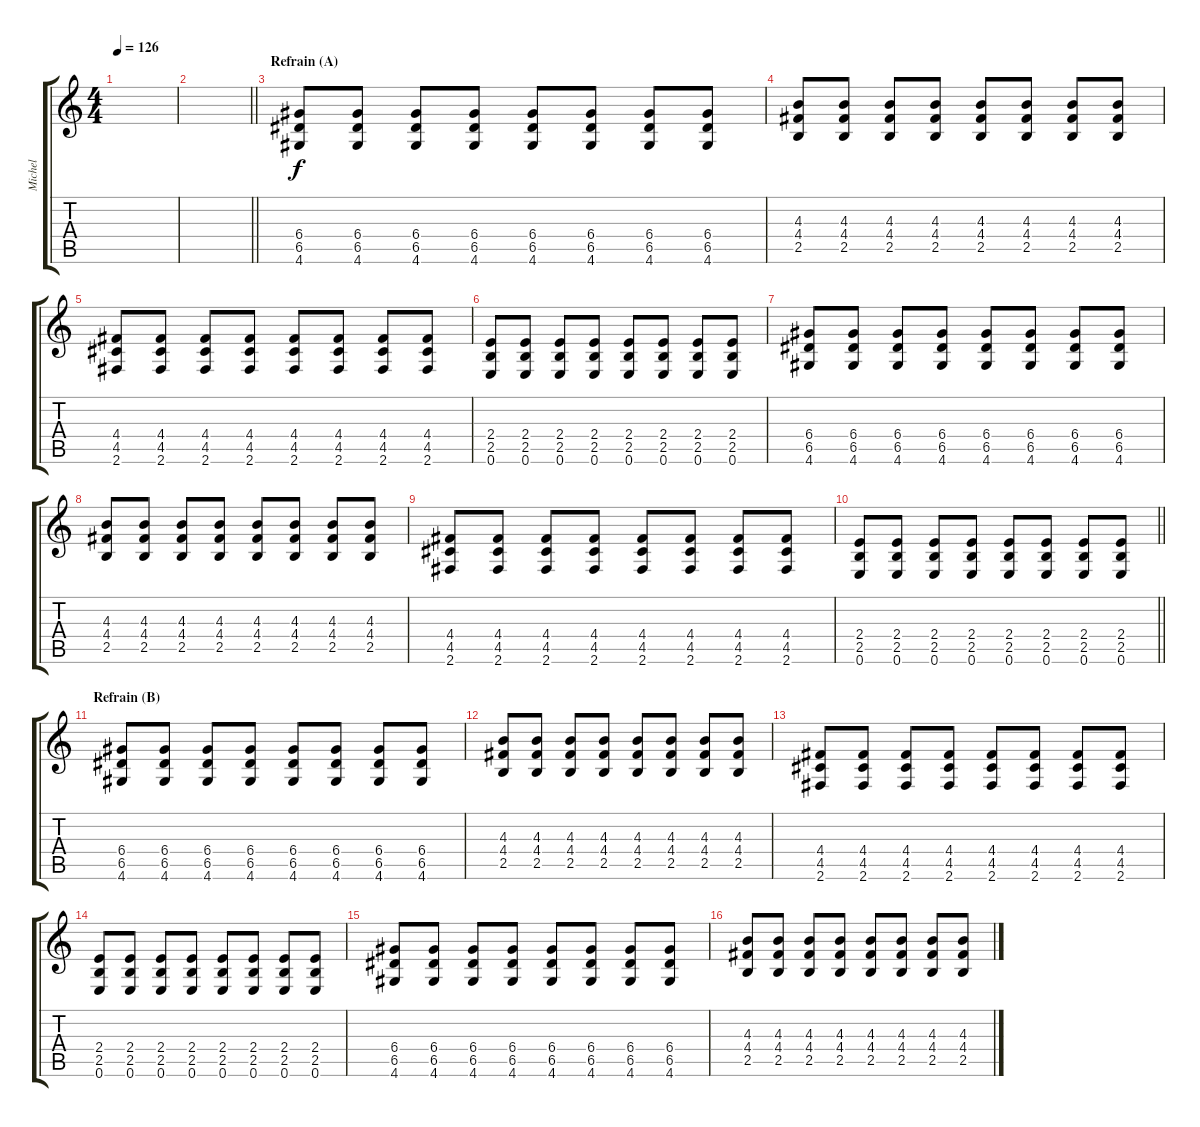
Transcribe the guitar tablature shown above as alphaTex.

\track ("Michel" "Michel") {instrument distortionguitar}
\staff {score tabs}
\tuning (E4 B3 G3 D3 A2 E2) {hide}
\ts (4 4)
\tempo 126
\clef g2
\ks c
|
\barLineRight lightlight
|
\section ("" "Refrain (A)")
(6.4 6.5 4.6).8 (6.4 6.5 4.6).8 (6.4 6.5 4.6).8 (6.4 6.5 4.6).8 (6.4 6.5 4.6).8 (6.4 6.5 4.6).8 (6.4 6.5 4.6).8 (6.4 6.5 4.6).8 |
(4.3 4.4 2.5).8 (4.3 4.4 2.5).8 (4.3 4.4 2.5).8 (4.3 4.4 2.5).8 (4.3 4.4 2.5).8 (4.3 4.4 2.5).8 (4.3 4.4 2.5).8 (4.3 4.4 2.5).8 |
(4.4 4.5 2.6).8 (4.4 4.5 2.6).8 (4.4 4.5 2.6).8 (4.4 4.5 2.6).8 (4.4 4.5 2.6).8 (4.4 4.5 2.6).8 (4.4 4.5 2.6).8 (4.4 4.5 2.6).8 |
(2.4 2.5 0.6).8 (2.4 2.5 0.6).8 (2.4 2.5 0.6).8 (2.4 2.5 0.6).8 (2.4 2.5 0.6).8 (2.4 2.5 0.6).8 (2.4 2.5 0.6).8 (2.4 2.5 0.6).8 |
(6.4 6.5 4.6).8 (6.4 6.5 4.6).8 (6.4 6.5 4.6).8 (6.4 6.5 4.6).8 (6.4 6.5 4.6).8 (6.4 6.5 4.6).8 (6.4 6.5 4.6).8 (6.4 6.5 4.6).8 |
(4.3 4.4 2.5).8 (4.3 4.4 2.5).8 (4.3 4.4 2.5).8 (4.3 4.4 2.5).8 (4.3 4.4 2.5).8 (4.3 4.4 2.5).8 (4.3 4.4 2.5).8 (4.3 4.4 2.5).8 |
(4.4 4.5 2.6).8 (4.4 4.5 2.6).8 (4.4 4.5 2.6).8 (4.4 4.5 2.6).8 (4.4 4.5 2.6).8 (4.4 4.5 2.6).8 (4.4 4.5 2.6).8 (4.4 4.5 2.6).8 |
\barLineRight lightlight
(2.4 2.5 0.6).8 (2.4 2.5 0.6).8 (2.4 2.5 0.6).8 (2.4 2.5 0.6).8 (2.4 2.5 0.6).8 (2.4 2.5 0.6).8 (2.4 2.5 0.6).8 (2.4 2.5 0.6).8 |
\section ("" "Refrain (B)")
(6.4 6.5 4.6).8 (6.4 6.5 4.6).8 (6.4 6.5 4.6).8 (6.4 6.5 4.6).8 (6.4 6.5 4.6).8 (6.4 6.5 4.6).8 (6.4 6.5 4.6).8 (6.4 6.5 4.6).8 |
(4.3 4.4 2.5).8 (4.3 4.4 2.5).8 (4.3 4.4 2.5).8 (4.3 4.4 2.5).8 (4.3 4.4 2.5).8 (4.3 4.4 2.5).8 (4.3 4.4 2.5).8 (4.3 4.4 2.5).8 |
(4.4 4.5 2.6).8 (4.4 4.5 2.6).8 (4.4 4.5 2.6).8 (4.4 4.5 2.6).8 (4.4 4.5 2.6).8 (4.4 4.5 2.6).8 (4.4 4.5 2.6).8 (4.4 4.5 2.6).8 |
(2.4 2.5 0.6).8 (2.4 2.5 0.6).8 (2.4 2.5 0.6).8 (2.4 2.5 0.6).8 (2.4 2.5 0.6).8 (2.4 2.5 0.6).8 (2.4 2.5 0.6).8 (2.4 2.5 0.6).8 |
(6.4 6.5 4.6).8 (6.4 6.5 4.6).8 (6.4 6.5 4.6).8 (6.4 6.5 4.6).8 (6.4 6.5 4.6).8 (6.4 6.5 4.6).8 (6.4 6.5 4.6).8 (6.4 6.5 4.6).8 |
(4.3 4.4 2.5).8 (4.3 4.4 2.5).8 (4.3 4.4 2.5).8 (4.3 4.4 2.5).8 (4.3 4.4 2.5).8 (4.3 4.4 2.5).8 (4.3 4.4 2.5).8 (4.3 4.4 2.5).8
